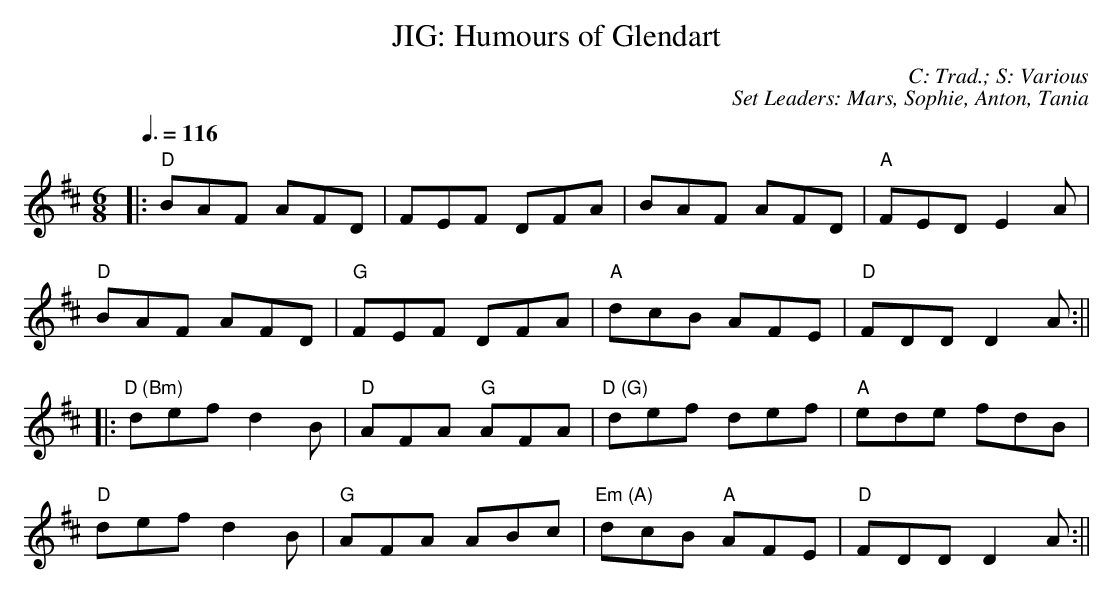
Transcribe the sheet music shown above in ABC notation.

X:1
T: JIG: Humours of Glendart
C: C: Trad.; S: Various
C: Set Leaders: Mars, Sophie, Anton, Tania
M: 6/8
L: 1/8
Q: 3/8=116
K: Dmaj
|:"D"BAF AFD|FEF DFA|BAF AFD|"A"FED E2A|
"D"BAF AFD|"G"FEF DFA|"A"dcB AFE|"D"FDD D2A:||
|:"D (Bm)"def d2B|"D"AFA "G"AFA|"D (G)"def def|"A"ede fdB|
"D"def d2B|"G"AFA ABc|"Em (A)"dcB "A"AFE|"D"FDD D2A:||
